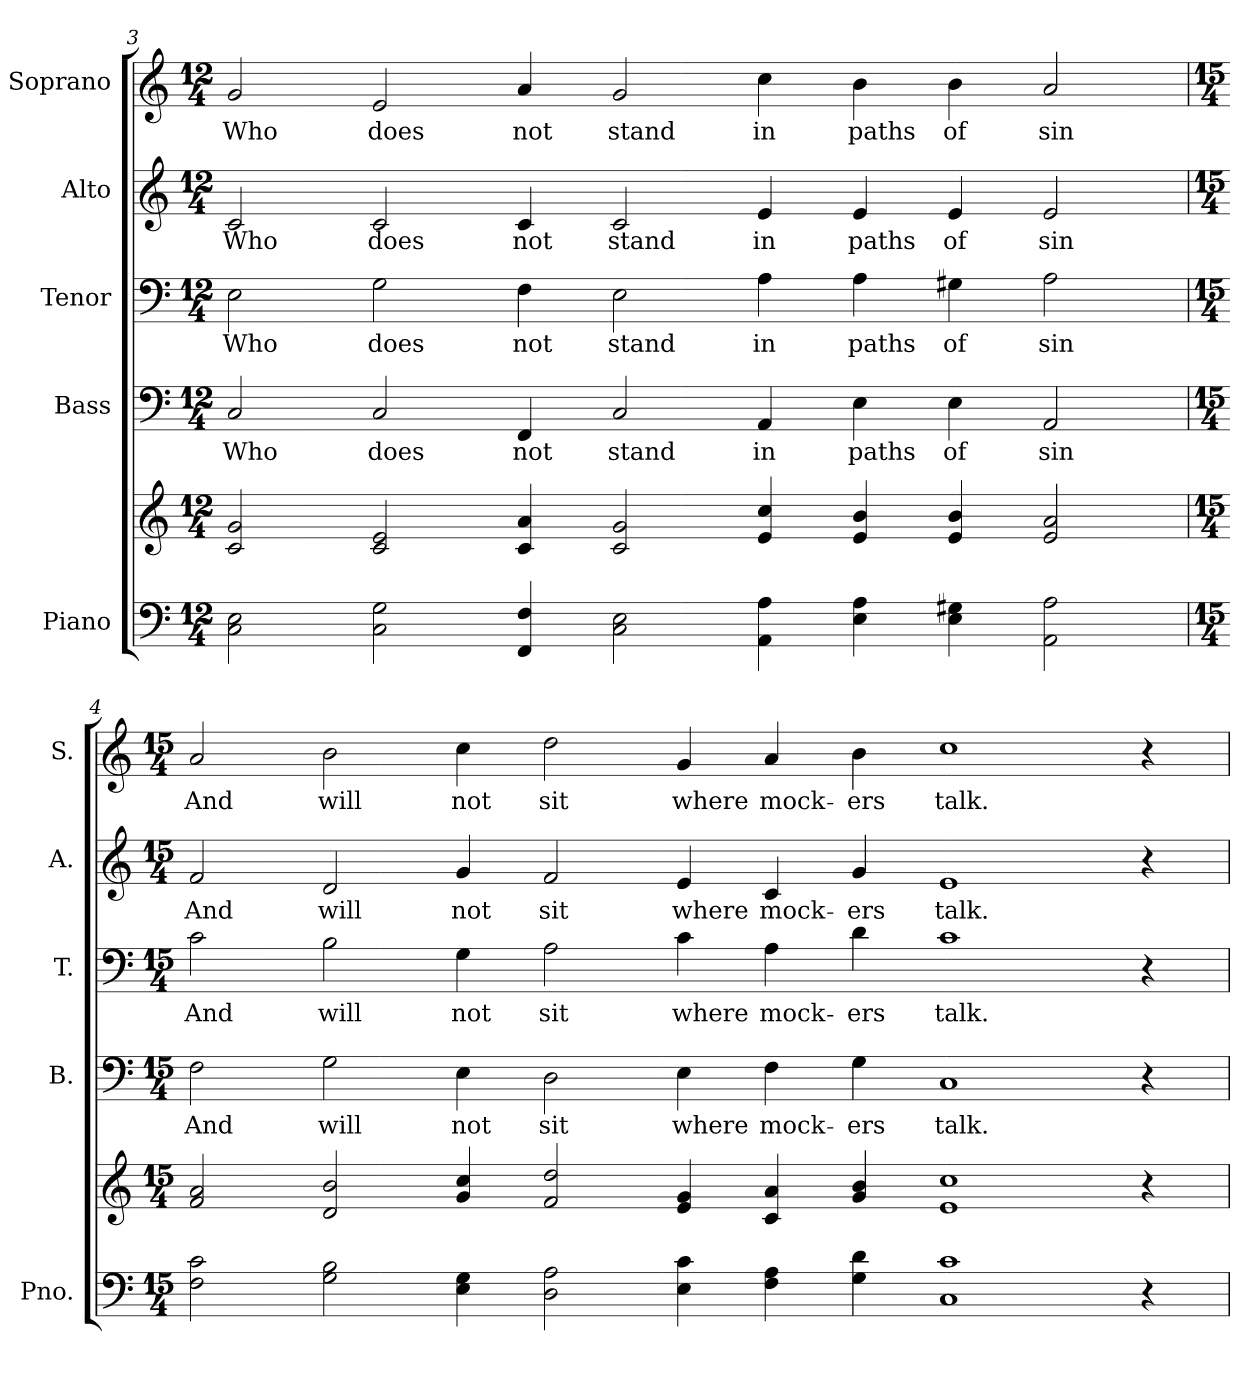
**kern	**kern	**kern	**text	**kern	**text	**kern	**text	**kern	**text
*part5	*part5	*part4	*part4	*part3	*part3	*part2	*part2	*part1	*part1
*staff6	*staff5	*staff4	*staff4	*staff3	*staff3	*staff2	*staff2	*staff1	*staff1
*I"Piano	*	*I"Bass	*	*I"Tenor	*	*I"Alto	*	*I"Soprano	*
*I'Pno.	*	*I'B.	*	*I'T.	*	*I'A.	*	*I'S.	*
!!LO:PB:g=z
*clefF4	*clefG2	*clefF4	*	*clefF4	*	*clefG2	*	*clefG2	*
*k[]	*k[]	*k[]	*	*k[]	*	*k[]	*	*k[]	*
*C:	*C:	*C:	*	*C:	*	*C:	*	*C:	*
*M12/4	*M12/4	*M12/4	*	*M12/4	*	*M12/4	*	*M12/4	*
=3	=3	=3	=3	=3	=3	=3	=3	=3	=3
!	!	!	!LO:LY:b:color=#000000	!	!	!	!	!	!
!	!	!	!	!	!LO:LY:b:color=#000000	!	!	!	!
!	!	!	!	!	!	!	!LO:LY:b:color=#000000	!	!
!	!	!	!	!	!	!	!	!	!LO:LY:b:color=#000000
2Ci\ 2Ei	2ci/ 2gi	2Ci/	Who	2Ei\	Who	2ci/	Who	2gi/	Who
!	!	!	!LO:LY:b:color=#000000	!	!	!	!	!	!
!	!	!	!	!	!LO:LY:b:color=#000000	!	!	!	!
!	!	!	!	!	!	!	!LO:LY:b:color=#000000	!	!
!	!	!	!	!	!	!	!	!	!LO:LY:b:color=#000000
2Ci\ 2Gi	2ci/ 2ei	2Ci/	does	2Gi\	does	2ci/	does	2ei/	does
!	!	!	!LO:LY:b:color=#000000	!	!	!	!	!	!
!	!	!	!	!	!LO:LY:b:color=#000000	!	!	!	!
!	!	!	!	!	!	!	!LO:LY:b:color=#000000	!	!
!	!	!	!	!	!	!	!	!	!LO:LY:b:color=#000000
4FFi/ 4Fi	4ci/ 4ai	4FFi/	not	4Fi\	not	4ci/	not	4ai/	not
!	!	!	!LO:LY:b:color=#000000	!	!	!	!	!	!
!	!	!	!	!	!LO:LY:b:color=#000000	!	!	!	!
!	!	!	!	!	!	!	!LO:LY:b:color=#000000	!	!
!	!	!	!	!	!	!	!	!	!LO:LY:b:color=#000000
2Ci\ 2Ei	2ci/ 2gi	2Ci/	stand	2Ei\	stand	2ci/	stand	2gi/	stand
!	!	!	!LO:LY:b:color=#000000	!	!	!	!	!	!
!	!	!	!	!	!LO:LY:b:color=#000000	!	!	!	!
!	!	!	!	!	!	!	!LO:LY:b:color=#000000	!	!
!	!	!	!	!	!	!	!	!	!LO:LY:b:color=#000000
4AAi\ 4Ai	4ei/ 4cci	4AAi/	in	4Ai\	in	4ei/	in	4cci\	in
!	!	!	!LO:LY:b:color=#000000	!	!	!	!	!	!
!	!	!	!	!	!LO:LY:b:color=#000000	!	!	!	!
!	!	!	!	!	!	!	!LO:LY:b:color=#000000	!	!
!	!	!	!	!	!	!	!	!	!LO:LY:b:color=#000000
4Ei\ 4Ai	4ei/ 4bi	4Ei\	paths	4Ai\	paths	4ei/	paths	4bi\	paths
!	!	!	!LO:LY:b:color=#000000	!	!	!	!	!	!
!	!	!	!	!	!LO:LY:b:color=#000000	!	!	!	!
!	!	!	!	!	!	!	!LO:LY:b:color=#000000	!	!
!	!	!	!	!	!	!	!	!	!LO:LY:b:color=#000000
4Ei\ 4G#Xi	4ei/ 4bi	4Ei\	of	4G#Xi\	of	4ei/	of	4bi\	of
!	!	!	!LO:LY:b:color=#000000	!	!	!	!	!	!
!	!	!	!	!	!LO:LY:b:color=#000000	!	!	!	!
!	!	!	!	!	!	!	!LO:LY:b:color=#000000	!	!
!	!	!	!	!	!	!	!	!	!LO:LY:b:color=#000000
2AAi\ 2Ai	2ei/ 2ai	2AAi/	sin	2Ai\	sin	2ei/	sin	2ai/	sin
=4	=4	=4	=4	=4	=4	=4	=4	=4	=4
*M15/4	*M15/4	*M15/4	*	*M15/4	*	*M15/4	*	*M15/4	*
!	!	!	!LO:LY:b:color=#000000	!	!	!	!	!	!
!	!	!	!	!	!LO:LY:b:color=#000000	!	!	!	!
!	!	!	!	!	!	!	!LO:LY:b:color=#000000	!	!
!	!	!	!	!	!	!	!	!	!LO:LY:b:color=#000000
2Fi\ 2ci	2fi/ 2ai	2Fi\	And	2ci\	And	2fi/	And	2ai/	And
!	!	!	!LO:LY:b:color=#000000	!	!	!	!	!	!
!	!	!	!	!	!LO:LY:b:color=#000000	!	!	!	!
!	!	!	!	!	!	!	!LO:LY:b:color=#000000	!	!
!	!	!	!	!	!	!	!	!	!LO:LY:b:color=#000000
2Gi\ 2Bi	2di/ 2bi	2Gi\	will	2Bi\	will	2di/	will	2bi\	will
!	!	!	!LO:LY:b:color=#000000	!	!	!	!	!	!
!	!	!	!	!	!LO:LY:b:color=#000000	!	!	!	!
!	!	!	!	!	!	!	!LO:LY:b:color=#000000	!	!
!	!	!	!	!	!	!	!	!	!LO:LY:b:color=#000000
4Ei\ 4Gi	4gi/ 4cci	4Ei\	not	4Gi\	not	4gi/	not	4cci\	not
!	!	!	!LO:LY:b:color=#000000	!	!	!	!	!	!
!	!	!	!	!	!LO:LY:b:color=#000000	!	!	!	!
!	!	!	!	!	!	!	!LO:LY:b:color=#000000	!	!
!	!	!	!	!	!	!	!	!	!LO:LY:b:color=#000000
2Di\ 2Ai	2fi/ 2ddi	2Di\	sit	2Ai\	sit	2fi/	sit	2ddi\	sit
!	!	!	!LO:LY:b:color=#000000	!	!	!	!	!	!
!	!	!	!	!	!LO:LY:b:color=#000000	!	!	!	!
!	!	!	!	!	!	!	!LO:LY:b:color=#000000	!	!
!	!	!	!	!	!	!	!	!	!LO:LY:b:color=#000000
4Ei\ 4ci	4ei/ 4gi	4Ei\	where	4ci\	where	4ei/	where	4gi/	where
!	!	!	!LO:LY:b:color=#000000	!	!	!	!	!	!
!	!	!	!	!	!LO:LY:b:color=#000000	!	!	!	!
!	!	!	!	!	!	!	!LO:LY:b:color=#000000	!	!
!	!	!	!	!	!	!	!	!	!LO:LY:b:color=#000000
4Fi\ 4Ai	4ci/ 4ai	4Fi\	mock-	4Ai\	mock-	4ci/	mock-	4ai/	mock-
!	!	!	!LO:LY:b:color=#000000	!	!	!	!	!	!
!	!	!	!	!	!LO:LY:b:color=#000000	!	!	!	!
!	!	!	!	!	!	!	!LO:LY:b:color=#000000	!	!
!	!	!	!	!	!	!	!	!	!LO:LY:b:color=#000000
4Gi\ 4di	4gi/ 4bi	4Gi\	-ers	4di\	-ers	4gi/	-ers	4bi\	-ers
!	!	!	!LO:LY:b:color=#000000	!	!	!	!	!	!
!	!	!	!	!	!LO:LY:b:color=#000000	!	!	!	!
!	!	!	!	!	!	!	!LO:LY:b:color=#000000	!	!
!	!	!	!	!	!	!	!	!	!LO:LY:b:color=#000000
1Ci 1ci	1ei 1cci	1Ci	talk.	1ci	talk.	1ei	talk.	1cci	talk.
4r	4r	4r	.	4r	.	4r	.	4r	.
=	=	=	=	=	=	=	=	=	=
*-	*-	*-	*-	*-	*-	*-	*-	*-	*-
